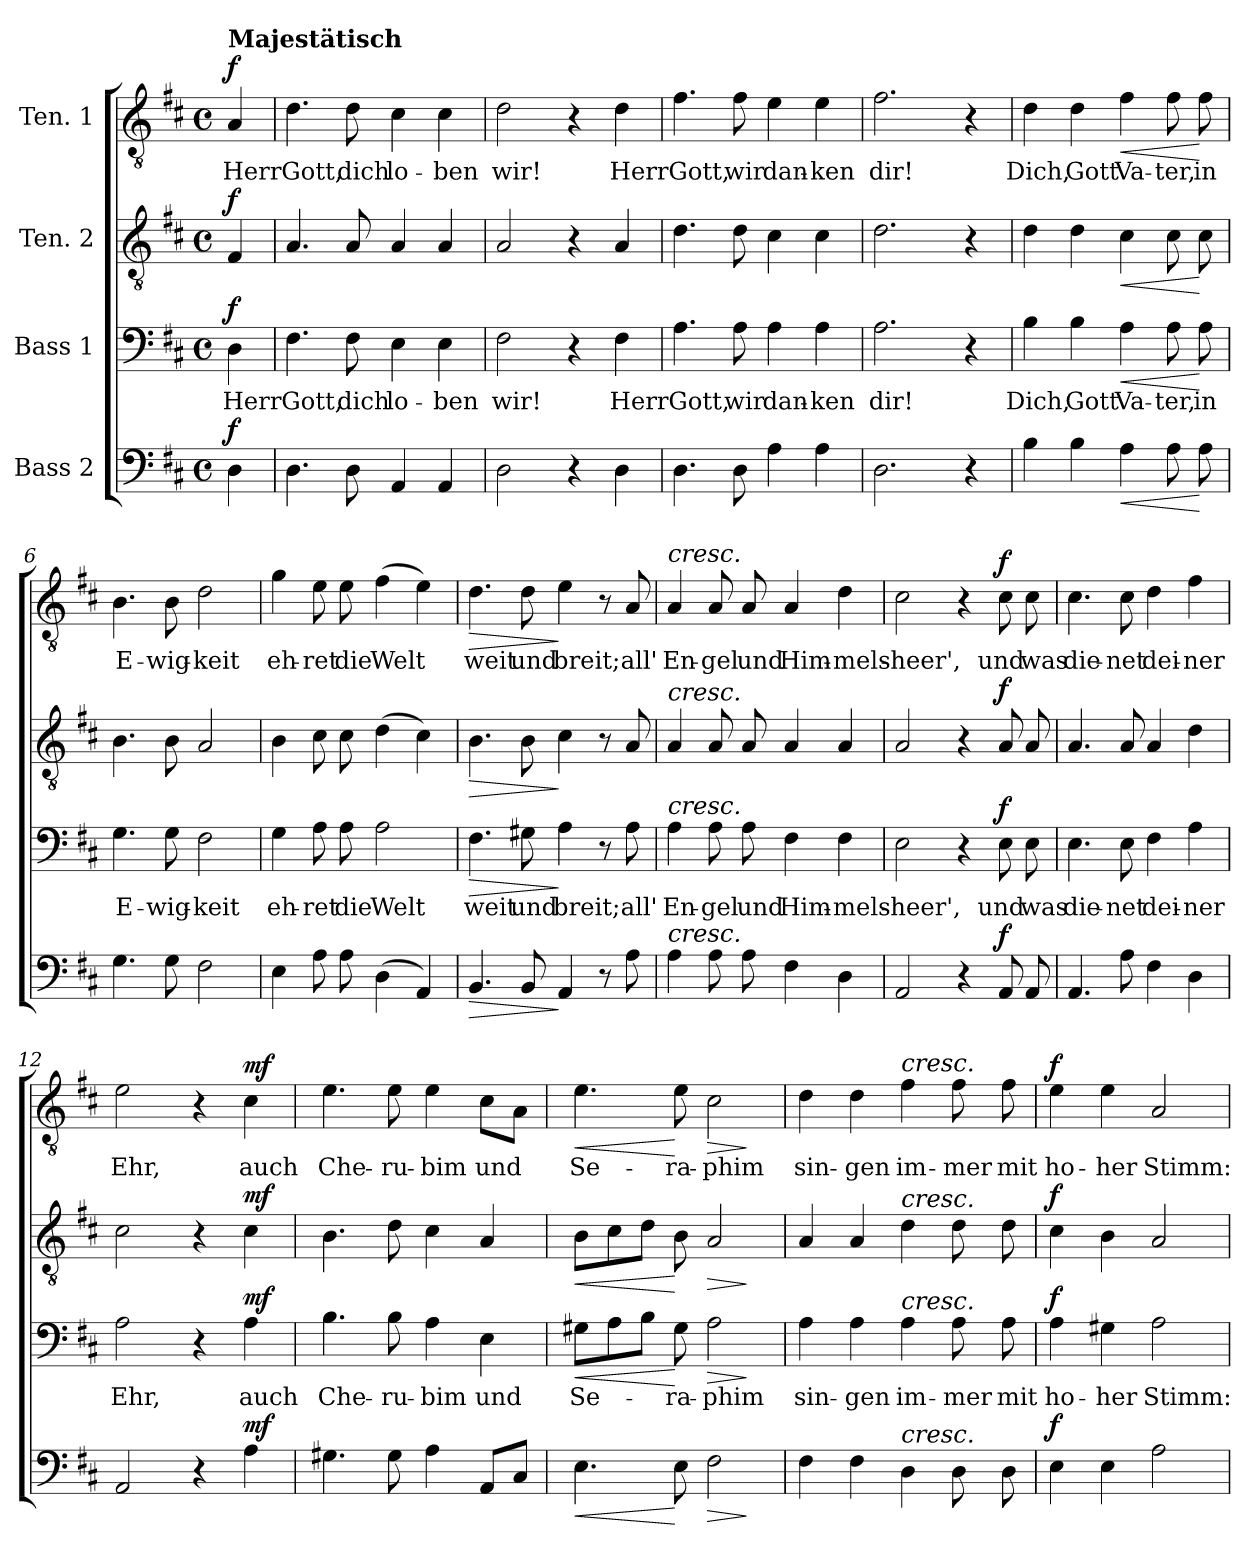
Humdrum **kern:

**kern	**dynam	**kern	**text	**dynam	**kern	**dynam	**kern	**text	**dynam
*part4	*part4	*part3	*part3	*part3	*part2	*part2	*part1	*part1	*part1
*staff4	*staff4	*staff3	*staff3	*staff3	*staff2	*staff2	*staff1	*staff1	*staff1
*I"Bass 2	*	*I"Bass 1	*	*	*I"Ten. 2	*	*I"Ten. 1	*	*
*clefF4	*	*clefF4	*	*	*clefGv2	*	*clefGv2	*	*
*k[f#c#]	*	*k[f#c#]	*	*	*k[f#c#]	*	*k[f#c#]	*	*
*M4/4	*	*M4/4	*	*	*M4/4	*	*M4/4	*	*
*met(c)	*	*met(c)	*	*	*met(c)	*	*met(c)	*	*
=	=	=	=	=	=	=	=	=	=
!	!	!	!	!	!	!	!LO:TX:a:B:t=Majestätisch	!	!
!	!LO:DY:a	!	!LO:LY:b	!LO:DY:a	!	!LO:DY:a	!	!LO:LY:b	!LO:DY:a
4D\	f	4D\	Herr	f	4F#/	f	4A/	Herr	f
=1	=1	=1	=1	=1	=1	=1	=1	=1	=1
!	!	!	!LO:LY:b	!	!	!	!	!LO:LY:b	!
4.D\	.	4.F#\	Gott,	.	4.A/	.	4.d\	Gott,	.
!	!	!	!LO:LY:b	!	!	!	!	!LO:LY:b	!
8D\	.	8F#\	dich	.	8A/	.	8d\	dich	.
!	!	!	!LO:LY:b	!	!	!	!	!LO:LY:b	!
4AA/	.	4E\	lo-	.	4A/	.	4c#\	lo-	.
!	!	!	!LO:LY:b	!	!	!	!	!LO:LY:b	!
4AA/	.	4E\	-ben	.	4A/	.	4c#\	-ben	.
=2	=2	=2	=2	=2	=2	=2	=2	=2	=2
!	!	!	!LO:LY:b	!	!	!	!	!LO:LY:b	!
2D\	.	2F#\	wir!	.	2A/	.	2d\	wir!	.
4r	.	4r	.	.	4r	.	4r	.	.
!	!	!	!LO:LY:b	!	!	!	!	!LO:LY:b	!
4D\	.	4F#\	Herr	.	4A/	.	4d\	Herr	.
=3	=3	=3	=3	=3	=3	=3	=3	=3	=3
!	!	!	!LO:LY:b	!	!	!	!	!LO:LY:b	!
4.D\	.	4.A\	Gott,	.	4.d\	.	4.f#\	Gott,	.
!	!	!	!LO:LY:b	!	!	!	!	!LO:LY:b	!
8D\	.	8A\	wir	.	8d\	.	8f#\	wir	.
!	!	!	!LO:LY:b	!	!	!	!	!LO:LY:b	!
4A\	.	4A\	dan-	.	4c#\	.	4e\	dan-	.
!	!	!	!LO:LY:b	!	!	!	!	!LO:LY:b	!
4A\	.	4A\	-ken	.	4c#\	.	4e\	-ken	.
=4	=4	=4	=4	=4	=4	=4	=4	=4	=4
!	!	!	!LO:LY:b	!	!	!	!	!LO:LY:b	!
2.D\	.	2.A\	dir!	.	2.d\	.	2.f#\	dir!	.
4r	.	4r	.	.	4r	.	4r	.	.
!!LO:LB:g=z
=5	=5	=5	=5	=5	=5	=5	=5	=5	=5
!	!	!	!LO:LY:b	!	!	!	!	!LO:LY:b	!
4B\	.	4B\	Dich,	.	4d\	.	4d\	Dich,	.
!	!	!	!LO:LY:b	!	!	!	!	!LO:LY:b	!
4B\	.	4B\	Gott	.	4d\	.	4d\	Gott	.
!	!LO:HP:b	!	!LO:LY:b	!LO:HP:b	!	!LO:HP:b	!	!LO:LY:b	!LO:HP:b
4A\	<	4A\	Va-	<	4c#\	<	4f#\	Va-	<
!	!	!	!LO:LY:b	!	!	!	!	!LO:LY:b	!
8A\	.	8A\	-ter,	.	8c#\	.	8f#\	-ter,	.
!	!	!	!LO:LY:b	!	!	!	!	!LO:LY:b	!
8A\	[	8A\	in	[	8c#\	[	8f#\	in	[
=6	=6	=6	=6	=6	=6	=6	=6	=6	=6
!	!	!	!LO:LY:b	!	!	!	!	!LO:LY:b	!
4.G\	.	4.G\	E-	.	4.B\	.	4.B\	E-	.
!	!	!	!LO:LY:b	!	!	!	!	!LO:LY:b	!
8G\	.	8G\	-wig-	.	8B\	.	8B\	-wig-	.
!	!	!	!LO:LY:b	!	!	!	!	!LO:LY:b	!
2F#\	.	2F#\	-keit	.	2A/	.	2d\	-keit	.
=7	=7	=7	=7	=7	=7	=7	=7	=7	=7
!	!	!	!LO:LY:b	!	!	!	!	!LO:LY:b	!
4E\	.	4G\	eh-	.	4B\	.	4g\	eh-	.
!	!	!	!LO:LY:b	!	!	!	!	!LO:LY:b	!
8A\	.	8A\	-ret	.	8c#\	.	8e\	-ret	.
!	!	!	!LO:LY:b	!	!	!	!	!LO:LY:b	!
8A\	.	8A\	die	.	8c#\	.	8e\	die	.
!	!	!	!LO:LY:b	!	!	!	!	!LO:LY:b	!
(4D\	.	2A\	Welt	.	(4d\	.	(4f#\	Welt	.
4AA/)	.	.	.	.	4c#\)	.	4e\)	.	.
=8	=8	=8	=8	=8	=8	=8	=8	=8	=8
!	!LO:HP:b	!	!LO:LY:b	!LO:HP:b	!	!LO:HP:b	!	!LO:LY:b	!LO:HP:b
4.BB/	>	4.F#\	weit	>	4.B\	>	4.d\	weit	>
!	!	!	!LO:LY:b	!	!	!	!	!LO:LY:b	!
8BB/	.	8G#X\	und	.	8B\	.	8d\	und	.
!	!	!	!LO:LY:b	!	!	!	!	!LO:LY:b	!
4AA/	]	4A\	breit;	]	4c#\	]	4e\	breit;	]
8r	.	8r	.	.	8r	.	8r	.	.
!	!	!	!LO:LY:b	!	!	!	!	!LO:LY:b	!
8A\	.	8A\	all'	.	8A/	.	8A/	all'	.
!!LO:LB:g=z
=9	=9	=9	=9	=9	=9	=9	=9	=9	=9
!	!	!	!	!	!	!	!LO:TX:a:i:t=cresc.	!	!
!	!	!	!	!	!LO:TX:a:i:t=cresc.	!	!	!	!
!	!	!LO:TX:a:i:t=cresc.	!	!	!	!	!	!	!
!LO:TX:a:i:t=cresc.	!	!	!	!	!	!	!	!	!
!	!	!	!LO:LY:b	!	!	!	!	!LO:LY:b	!
4A\	.	4A\	En-	.	4A/	.	4A/	En-	.
!	!	!	!LO:LY:b	!	!	!	!	!LO:LY:b	!
8A\	.	8A\	-gel	.	8A/	.	8A/	-gel	.
!	!	!	!LO:LY:b	!	!	!	!	!LO:LY:b	!
8A\	.	8A\	und	.	8A/	.	8A/	und	.
!	!	!	!LO:LY:b	!	!	!	!	!LO:LY:b	!
4F#\	.	4F#\	Him-	.	4A/	.	4A/	Him-	.
!	!	!	!LO:LY:b	!	!	!	!	!LO:LY:b	!
4D\	.	4F#\	-mels-	.	4A/	.	4d\	-mels-	.
=10	=10	=10	=10	=10	=10	=10	=10	=10	=10
!	!	!	!LO:LY:b	!	!	!	!	!LO:LY:b	!
2AA/	.	2E\	-heer',	.	2A/	.	2c#\	-heer',	.
4r	.	4r	.	.	4r	.	4r	.	.
!	!LO:DY:a	!	!LO:LY:b	!LO:DY:a	!	!LO:DY:a	!	!LO:LY:b	!LO:DY:a
8AA/	f	8E\	und	f	8A/	f	8c#\	und	f
!	!	!	!LO:LY:b	!	!	!	!	!LO:LY:b	!
8AA/	.	8E\	was	.	8A/	.	8c#\	was	.
=11	=11	=11	=11	=11	=11	=11	=11	=11	=11
!	!	!	!LO:LY:b	!	!	!	!	!LO:LY:b	!
4.AA/	.	4.E\	die-	.	4.A/	.	4.c#\	die-	.
!	!	!	!LO:LY:b	!	!	!	!	!LO:LY:b	!
8A\	.	8E\	-net	.	8A/	.	8c#\	-net	.
!	!	!	!LO:LY:b	!	!	!	!	!LO:LY:b	!
4F#\	.	4F#\	dei-	.	4A/	.	4d\	dei-	.
!	!	!	!LO:LY:b	!	!	!	!	!LO:LY:b	!
4D\	.	4A\	-ner	.	4d\	.	4f#\	-ner	.
=12	=12	=12	=12	=12	=12	=12	=12	=12	=12
!	!	!	!LO:LY:b	!	!	!	!	!LO:LY:b	!
2AA/	.	2A\	Ehr,	.	2c#\	.	2e\	Ehr,	.
4r	.	4r	.	.	4r	.	4r	.	.
!	!LO:DY:a	!	!LO:LY:b	!LO:DY:a	!	!LO:DY:a	!	!LO:LY:b	!LO:DY:a
4A\	mf	4A\	auch	mf	4c#\	mf	4c#\	auch	mf
!!LO:PB:g=z
=13	=13	=13	=13	=13	=13	=13	=13	=13	=13
!	!	!	!LO:LY:b	!	!	!	!	!LO:LY:b	!
4.G#X\	.	4.B\	Che-	.	4.B\	.	4.e\	Che-	.
!	!	!	!LO:LY:b	!	!	!	!	!LO:LY:b	!
8G#\	.	8B\	-ru-	.	8d\	.	8e\	-ru-	.
!	!	!	!LO:LY:b	!	!	!	!	!LO:LY:b	!
4A\	.	4A\	-bim	.	4c#\	.	4e\	-bim	.
!	!	!	!LO:LY:b	!	!	!	!	!LO:LY:b	!
8AA/L	.	4E\	und	.	4A/	.	8c#\L	und	.
8C#/J	.	.	.	.	.	.	8A\J	.	.
=14	=14	=14	=14	=14	=14	=14	=14	=14	=14
!	!LO:HP:b	!	!LO:LY:b	!LO:HP:b	!	!LO:HP:b	!	!LO:LY:b	!LO:HP:b
4.E\	<	8G#X\L	Se-	<	8B\L	<	4.e\	Se-	<
.	.	8A\	.	.	8c#\	.	.	.	.
.	.	8B\J	.	.	8d\J	.	.	.	.
!	!	!	!LO:LY:b	!	!	!	!	!LO:LY:b	!
8E\	[	8G#\	-ra-	[	8B\	[	8e\	-ra-	[
!	!LO:HP:b	!	!LO:LY:b	!LO:HP:b	!	!LO:HP:b	!	!LO:LY:b	!LO:HP:b
2F#\	>	2A\	-phim	>	2A/	>	2c#\	-phim	>
.	]	.	.	]	.	]	.	.	]
=15	=15	=15	=15	=15	=15	=15	=15	=15	=15
!	!	!	!LO:LY:b	!	!	!	!	!LO:LY:b	!
4F#\	.	4A\	sin-	.	4A/	.	4d\	sin-	.
!	!	!	!LO:LY:b	!	!	!	!	!LO:LY:b	!
4F#\	.	4A\	-gen	.	4A/	.	4d\	-gen	.
!	!	!	!	!	!	!	!LO:TX:a:i:t=cresc.	!	!
!	!	!	!	!	!LO:TX:a:i:t=cresc.	!	!	!	!
!	!	!LO:TX:a:i:t=cresc.	!	!	!	!	!	!	!
!LO:TX:a:i:t=cresc.	!	!	!	!	!	!	!	!	!
!	!	!	!LO:LY:b	!	!	!	!	!LO:LY:b	!
4D\	.	4A\	im-	.	4d\	.	4f#\	im-	.
!	!	!	!LO:LY:b	!	!	!	!	!LO:LY:b	!
8D\	.	8A\	-mer	.	8d\	.	8f#\	-mer	.
!	!	!	!LO:LY:b	!	!	!	!	!LO:LY:b	!
8D\	.	8A\	mit	.	8d\	.	8f#\	mit	.
=16	=16	=16	=16	=16	=16	=16	=16	=16	=16
!	!LO:DY:a	!	!LO:LY:b	!LO:DY:a	!	!LO:DY:a	!	!LO:LY:b	!LO:DY:a
4E\	f	4A\	ho-	f	4c#\	f	4e\	ho-	f
!	!	!	!LO:LY:b	!	!	!	!	!LO:LY:b	!
4E\	.	4G#X\	-her	.	4B\	.	4e\	-her	.
!	!	!	!LO:LY:b	!	!	!	!	!LO:LY:b	!
2A\	.	2A\	Stimm:	.	2A/	.	2A/	Stimm:	.
=	=	=	=	=	=	=	=	=	=
*-	*-	*-	*-	*-	*-	*-	*-	*-	*-
